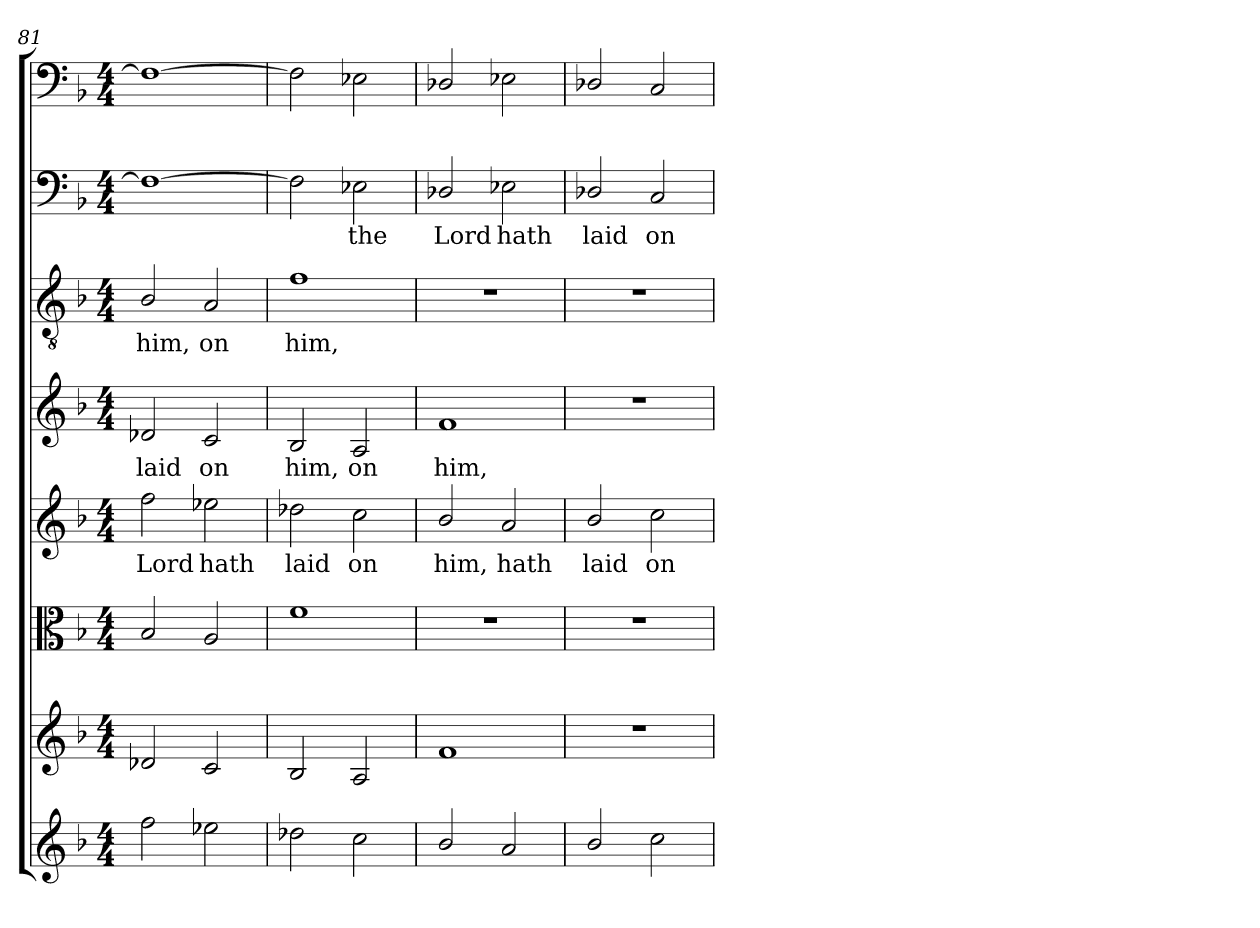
**kern	**kern	**kern	**kern	**text	**kern	**text	**kern	**text	**kern	**text	**kern
*part8	*part7	*part6	*part5	*part5	*part4	*part4	*part3	*part3	*part2	*part2	*part1
*staff8	*staff7	*staff6	*staff5	*staff5	*staff4	*staff4	*staff3	*staff3	*staff2	*staff2	*staff1
*clefG2	*clefG2	*clefC3	*clefG2	*	*clefG2	*	*clefGv2	*	*clefF4	*	*clefF4
*k[b-]	*k[b-]	*k[b-]	*k[b-]	*	*k[b-]	*	*k[b-]	*	*k[b-]	*	*k[b-]
*F:	*F:	*F:	*F:	*	*F:	*	*F:	*	*F:	*	*F:
*M4/4	*M4/4	*M4/4	*M4/4	*	*M4/4	*	*M4/4	*	*M4/4	*	*M4/4
=81	=81	=81	=81	=81	=81	=81	=81	=81	=81	=81	=81
2ff\	2d-X/	2B-/	2ff\	Lord	2d-X/	laid	2B-/	him,	1F\_	.	1F\_
2ee-X\	2c/	2A/	2ee-X\	hath	2c/	on	2A/	on	.	.	.
=82	=82	=82	=82	=82	=82	=82	=82	=82	=82	=82	=82
2dd-X\	2B-/	1f\	2dd-X\	laid	2B-/	him,	1f\	him,	2F\]	.	2F\]
2cc\	2A/	.	2cc\	on	2A/	on	.	.	2E-X\	the	2E-X\
=83	=83	=83	=83	=83	=83	=83	=83	=83	=83	=83	=83
2b-/	1f/	1r	2b-/	him,	1f/	him,	1r	.	2D-X/	Lord	2D-X/
2a/	.	.	2a/	hath	.	.	.	.	2E-X\	hath	2E-X\
=84	=84	=84	=84	=84	=84	=84	=84	=84	=84	=84	=84
2b-/	1r	1r	2b-/	laid	1r	.	1r	.	2D-X/	laid	2D-X/
2cc\	.	.	2cc\	on	.	.	.	.	2C/	on	2C/
=	=	=	=	=	=	=	=	=	=	=	=
*-	*-	*-	*-	*-	*-	*-	*-	*-	*-	*-	*-
